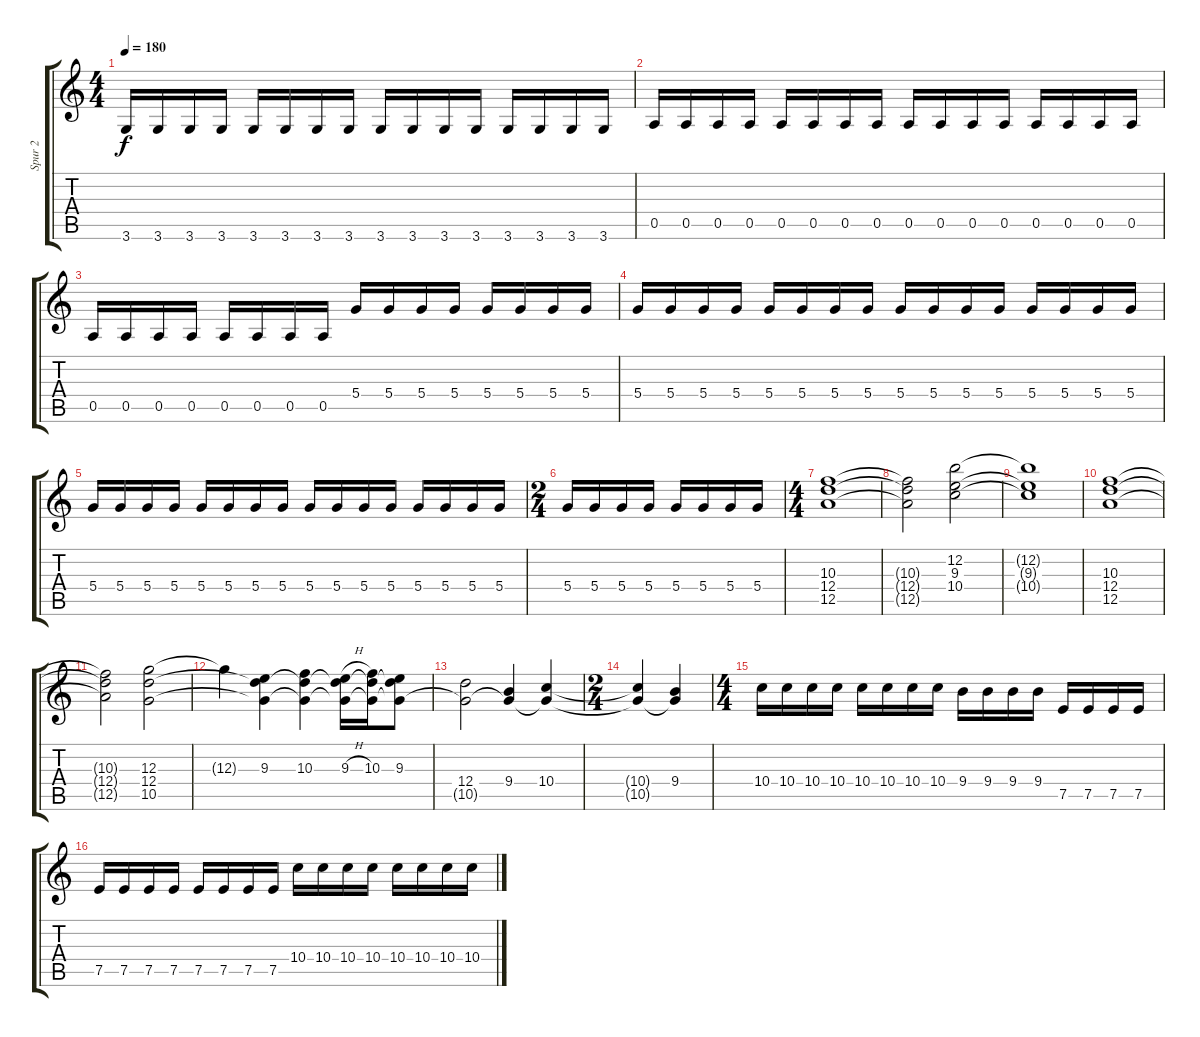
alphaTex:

\track ("Spur 2" "Spur 2") {instrument distortionguitar}
\staff {score tabs}
\tuning (E4 B3 G3 D3 A2 E2) {hide}
\ts (4 4)
\tempo 180
\clef g2
\ks c
3.6.16{dy f} 3.6.16 3.6.16 3.6.16 3.6.16 3.6.16 3.6.16 3.6.16 3.6.16 3.6.16 3.6.16 3.6.16 3.6.16 3.6.16 3.6.16 3.6.16 |
0.5.16 0.5.16 0.5.16 0.5.16 0.5.16 0.5.16 0.5.16 0.5.16 0.5.16 0.5.16 0.5.16 0.5.16 0.5.16 0.5.16 0.5.16 0.5.16 |
0.5.16 0.5.16 0.5.16 0.5.16 0.5.16 0.5.16 0.5.16 0.5.16 5.4.16 5.4.16 5.4.16 5.4.16 5.4.16 5.4.16 5.4.16 5.4.16 |
5.4.16 5.4.16 5.4.16 5.4.16 5.4.16 5.4.16 5.4.16 5.4.16 5.4.16 5.4.16 5.4.16 5.4.16 5.4.16 5.4.16 5.4.16 5.4.16 |
5.4.16 5.4.16 5.4.16 5.4.16 5.4.16 5.4.16 5.4.16 5.4.16 5.4.16 5.4.16 5.4.16 5.4.16 5.4.16 5.4.16 5.4.16 5.4.16 |
\ts (2 4)
5.4.16 5.4.16 5.4.16 5.4.16 5.4.16 5.4.16 5.4.16 5.4.16 |
\ts (4 4)
(10.3 12.4 12.5).1 |
(10.3{t} 12.4{t} 12.5{t}).2 (12.2 9.3 10.4).2 |
(12.2{t} 9.3{t} 10.4{t}).1 |
(10.3 12.4 12.5).1 |
(10.3{t} 12.4{t} 12.5{t}).2 (12.3 12.4 10.5).2 |
12.3{t}.4 (9.3 12.4{t} 10.5{t}).4 (10.3 12.4{t} 10.5{t}).4 (9.3{h} 12.4{t} 10.5{t}).16 (10.3 12.4{t} 10.5{t}).16 (9.3 12.4{t} 10.5{t}).8 |
(12.4 10.5{t}).2 (9.4 10.5{t}).4 (10.4 10.5{t}).4 |
\ts (2 4)
(10.4{t} 10.5{t}).4 (9.4 10.5{t}).4 |
\ts (4 4)
10.4.16 10.4.16 10.4.16 10.4.16 10.4.16 10.4.16 10.4.16 10.4.16 9.4.16 9.4.16 9.4.16 9.4.16 7.5.16 7.5.16 7.5.16 7.5.16 |
7.5.16 7.5.16 7.5.16 7.5.16 7.5.16 7.5.16 7.5.16 7.5.16 10.4.16 10.4.16 10.4.16 10.4.16 10.4.16 10.4.16 10.4.16 10.4.16
